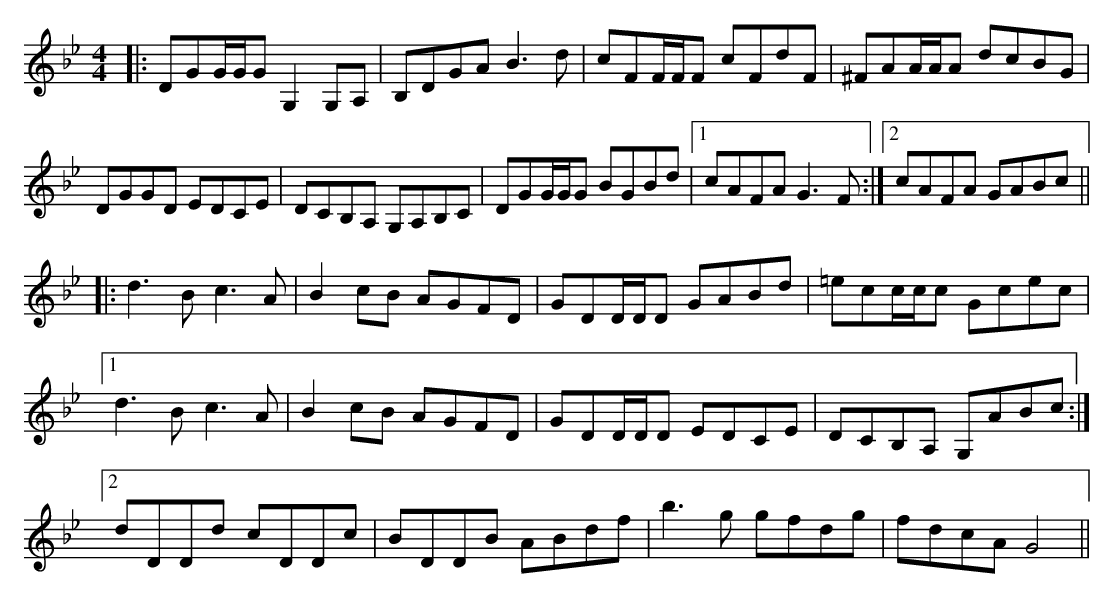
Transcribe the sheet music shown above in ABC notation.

X:1
M:4/4
K:Gmin
|:DGG/G/G G,2G,A,|B,DGA B3d|cFF/F/F cFdF|^FAA/A/A dcBG|
DGGD EDCE|DCB,A, G,A,B,C|DGG/G/G BGBd|1 cAFA G3F:|2 cAFA GABc||
|:d3B c3A|B2cB AGFD|GDD/D/D GABd|=ecc/c/c Gcec|
[1 d3B c3A|B2cB AGFD|GDD/D/D EDCE|DCB,A, G,ABc:|
[2 dDDd cDDc|BDDB ABdf|b3g gfdg|fdcA G4||
